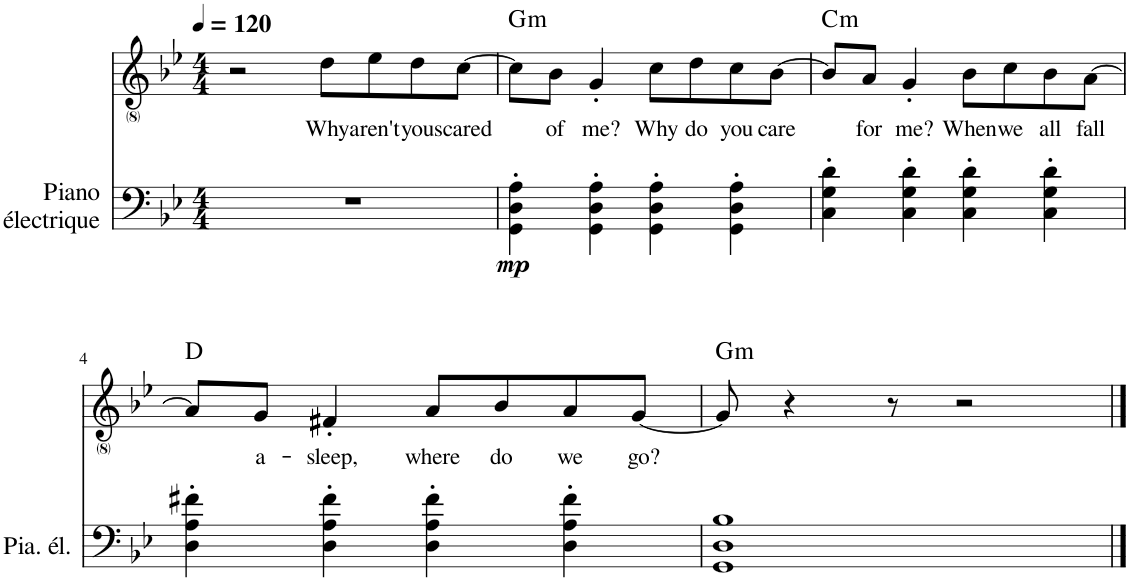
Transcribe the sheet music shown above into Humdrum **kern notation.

**kern	**dynam	**kern	**text	**harte
*part2	*part2	*part1	*part1	*part1
*staff2	*staff2	*staff1	*staff1	*
*I"Piano électrique	*	*I"Voice	*	*
*I'Pia. él.	*	*	*	*
*clefF4	*	*clefG2	*	*
*k[b-e-]	*	*k[b-e-]	*	*
*M4/4	*	*M4/4	*	*
*MM120	*	*MM120	*	*
=1	=1	=1	=1	=1
1r	.	2r	.	.
!	!	!	!LO:LY:b	!
.	.	8dd\L	Why	.
!	!	!	!LO:LY:b	!
.	.	8ee-\	aren't	.
!	!	!	!LO:LY:b	!
.	.	8dd\	you	.
!	!	!	!LO:LY:b	!
.	.	[8cc\J	scared	.
=2	=2	=2	=2	=2
!	!LO:DY:b	!	!	!LO:H:kt=m
4GG\' 4D\' 4A\'	mp	8cc\L]	.	G:min
!	!	!	!LO:LY:b	!
.	.	8b-\J	of	.
!	!	!	!LO:LY:b	!
4GG\' 4D\' 4A\'	.	4g'/	me?	.
!	!	!	!LO:LY:b	!
4GG\' 4D\' 4A\'	.	8cc\L	Why	.
!	!	!	!LO:LY:b	!
.	.	8dd\	do	.
!	!	!	!LO:LY:b	!
4GG\' 4D\' 4A\'	.	8cc\	you	.
!	!	!	!LO:LY:b	!
.	.	[8b-\J	care	.
=3	=3	=3	=3	=3
!	!	!	!	!LO:H:kt=m
4C\' 4G\' 4d\'	.	8b-/L]	.	C:min
!	!	!	!LO:LY:b	!
.	.	8a/J	for	.
!	!	!	!LO:LY:b	!
4C\' 4G\' 4d\'	.	4g'/	me?	.
!	!	!	!LO:LY:b	!
4C\' 4G\' 4d\'	.	8b-\L	When	.
!	!	!	!LO:LY:b	!
.	.	8cc\	we	.
!	!	!	!LO:LY:b	!
4C\' 4G\' 4d\'	.	8b-\	all	.
!	!	!	!LO:LY:b	!
.	.	[8a\J	fall	.
!!LO:LB:g=z
=4	=4	=4	=4	=4
4D\' 4A\' 4f#X\'	.	8a/L]	.	D:maj
!	!	!	!LO:LY:b	!
.	.	8g/J	a-	.
!	!	!	!LO:LY:b	!
4D\' 4A\' 4f#\'	.	4f#X'/	-sleep,	.
!	!	!	!LO:LY:b	!
4D\' 4A\' 4f#\'	.	8a/L	where	.
!	!	!	!LO:LY:b	!
.	.	8b-/	do	.
!	!	!	!LO:LY:b	!
4D\' 4A\' 4f#\'	.	8a/	we	.
!	!	!	!LO:LY:b	!
.	.	[8g/J	go?	.
=5	=5	=5	=5	=5
!	!	!	!	!LO:H:kt=m
1GG 1D 1B-	.	8g/]	.	G:min
.	.	4r	.	.
.	.	8r	.	.
.	.	2r	.	.
==	==	==	==	==
*-	*-	*-	*-	*-
